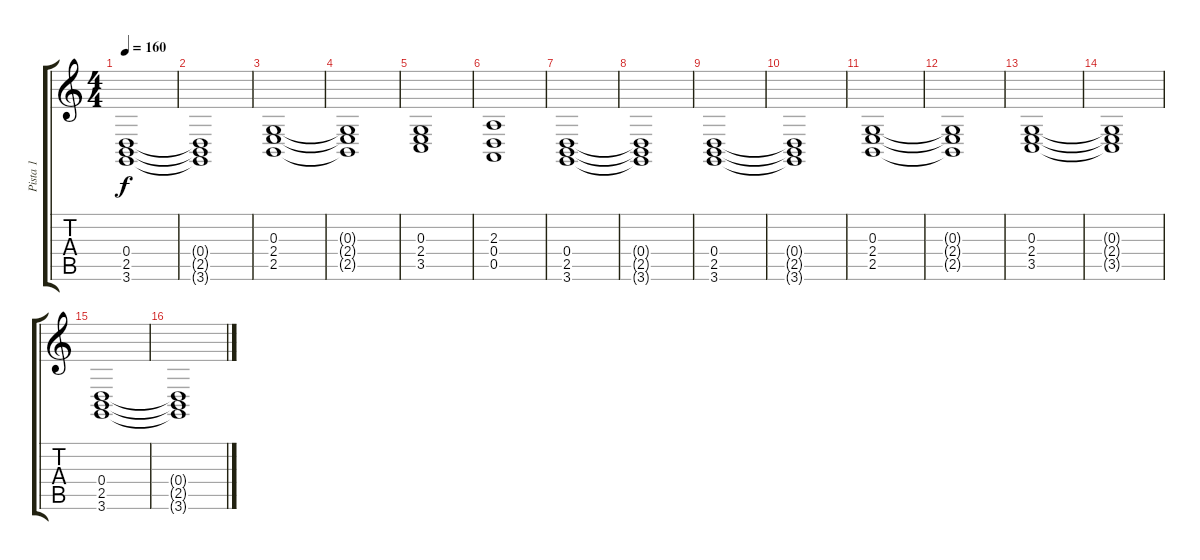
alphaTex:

\track ("Pista 1" "Pista 1") {instrument flute}
\staff {score tabs}
\tuning (E4 B3 G3 D3 A2 E2) {hide}
\ts (4 4)
\tempo 160
\clef g2
\ks c
(0.4 2.5 3.6).1{dy f} |
(0.4{t} 2.5{t} 3.6{t}).1 |
(0.3 2.4 2.5).1 |
(0.3{t} 2.4{t} 2.5{t}).1 |
(0.3 2.4 3.5).1 |
(2.3 0.4 0.5).1 |
(0.4 2.5 3.6).1 |
(0.4{t} 2.5{t} 3.6{t}).1 |
(0.4 2.5 3.6).1 |
(0.4{t} 2.5{t} 3.6{t}).1 |
(0.3 2.4 2.5).1 |
(0.3{t} 2.4{t} 2.5{t}).1 |
(0.3 2.4 3.5).1 |
(0.3{t} 2.4{t} 3.5{t}).1 |
(0.4 2.5 3.6).1 |
(0.4{t} 2.5{t} 3.6{t}).1
